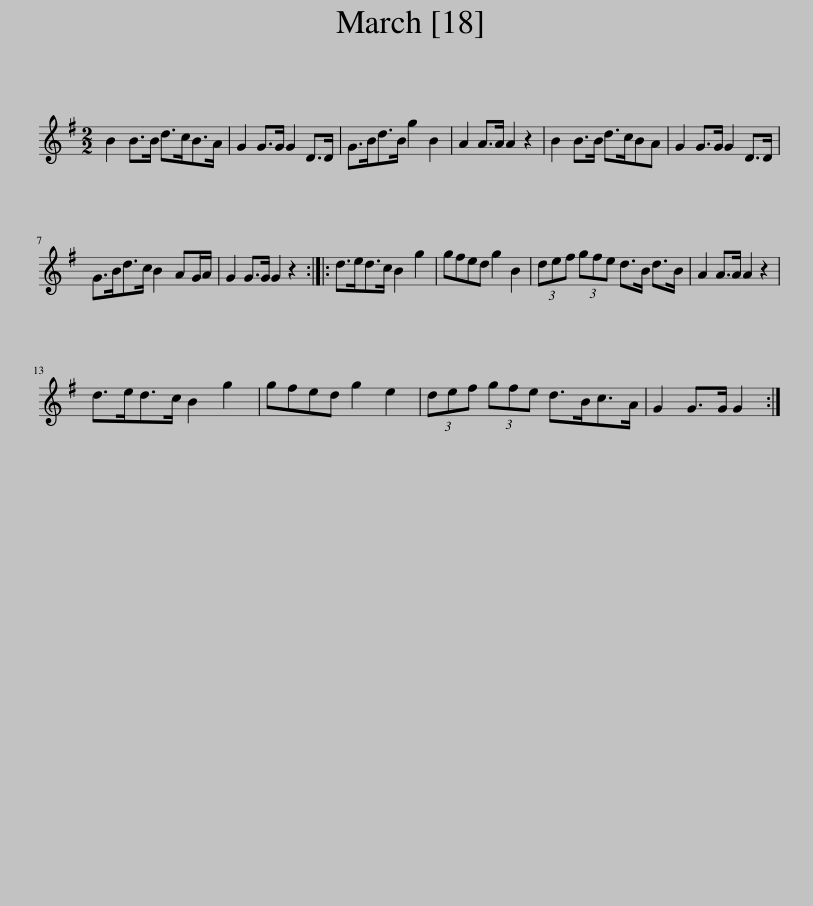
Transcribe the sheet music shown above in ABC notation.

X:1
L:1/8
M:2/2
I:linebreak $
K:G
V:1 treble
V:1
 B2 B>B d>cB>A | G2 G>G G2 D>D | G>Bd>B g2 B2 | A2 A>A A2 z2 | B2 B>B d>cBA | %5
 G2 G>G G2 D>D |$ G>Bd>c B2 AG/A/ | G2 G>G G2 z2 :: d>ed>c B2 g2 | gfed g2 B2 | %10
 (3def (3gfe d>B d>B | A2 A>A A2 z2 |$ d>ed>c B2 g2 | gfed g2 e2 | (3def (3gfe d>Bc>A | %15
 G2 G>G G2 :| %16
